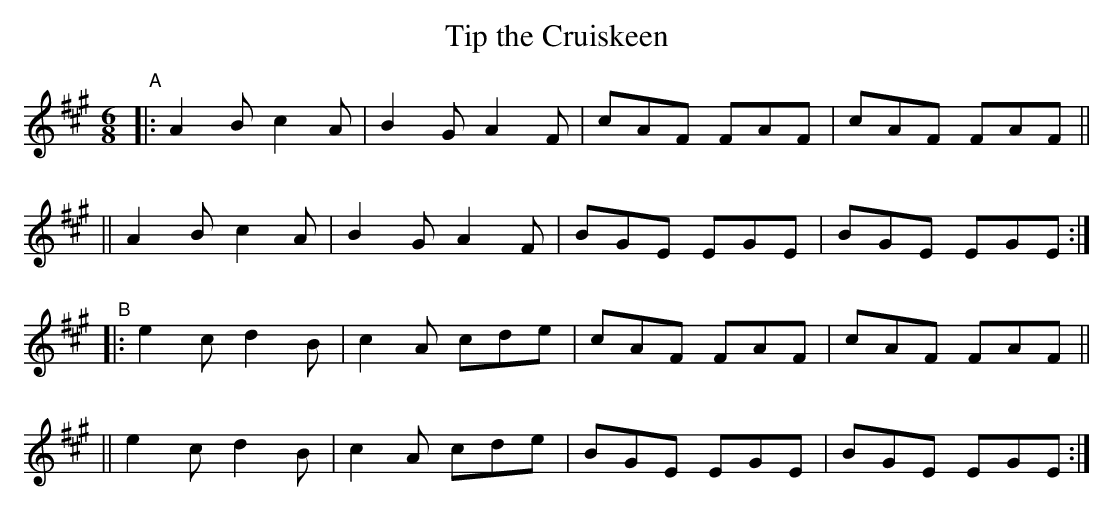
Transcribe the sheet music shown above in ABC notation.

X:1
T: Tip the Cruiskeen
M: 6/8
L: 1/8
K: F#m
"^A"\
|: A2B c2A | B2G A2F | cAF FAF | cAF FAF ||
|| A2B c2A | B2G A2F | BGE EGE | BGE EGE :|
"^B"\
|: e2c d2B | c2A cde | cAF FAF | cAF FAF ||
|| e2c d2B | c2A cde | BGE EGE | BGE EGE :|
